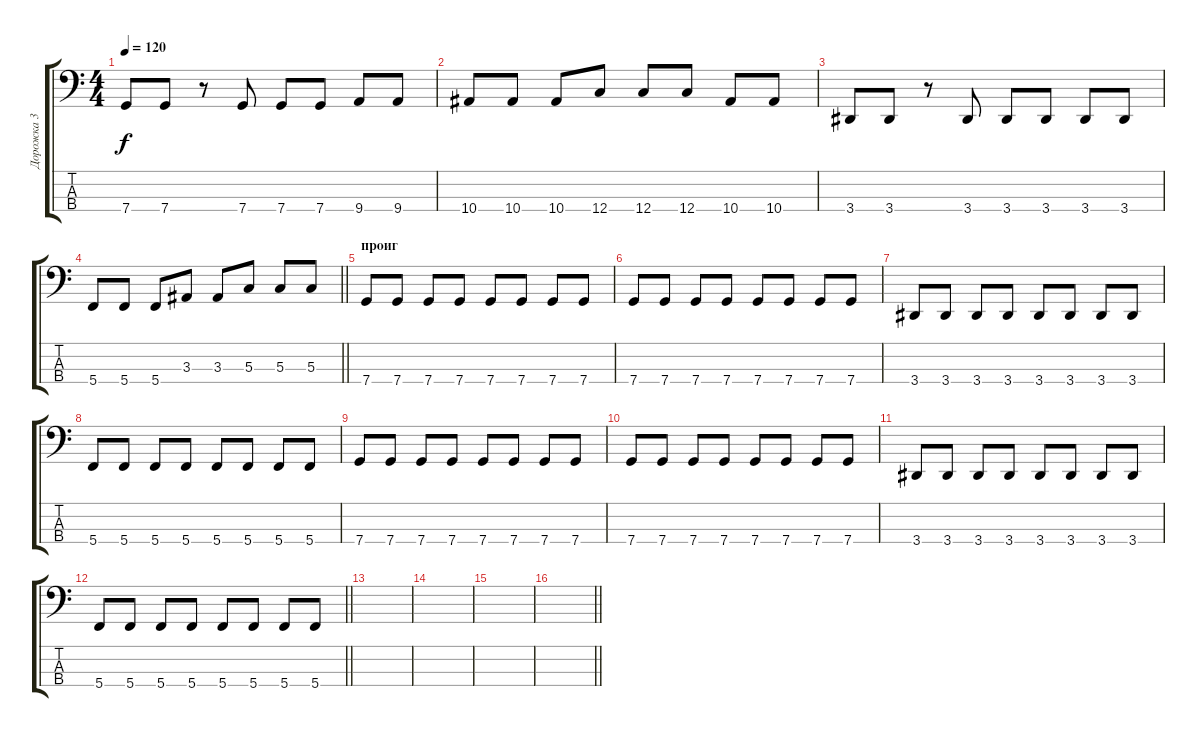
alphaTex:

\track ("Дорожка 3" "Дорожка 3") {instrument electricbassfinger}
\staff {score tabs}
\tuning (F2 C2 G1 C1) {hide}
\ts (4 4)
\tempo 120
\clef f4
\ks c
7.4.8{dy f} 7.4.8 r.8 7.4.8 7.4.8 7.4.8 9.4.8 9.4.8 |
10.4.8 10.4.8 10.4.8 12.4.8 12.4.8 12.4.8 10.4.8 10.4.8 |
3.4.8 3.4.8 r.8 3.4.8 3.4.8 3.4.8 3.4.8 3.4.8 |
\barLineRight lightlight
5.4.8 5.4.8 5.4.8 3.3.8 3.3.8 5.3.8 5.3.8 5.3.8 |
\section ("" "проиг")
7.4.8 7.4.8 7.4.8 7.4.8 7.4.8 7.4.8 7.4.8 7.4.8 |
7.4.8 7.4.8 7.4.8 7.4.8 7.4.8 7.4.8 7.4.8 7.4.8 |
3.4.8 3.4.8 3.4.8 3.4.8 3.4.8 3.4.8 3.4.8 3.4.8 |
5.4.8 5.4.8 5.4.8 5.4.8 5.4.8 5.4.8 5.4.8 5.4.8 |
7.4.8 7.4.8 7.4.8 7.4.8 7.4.8 7.4.8 7.4.8 7.4.8 |
7.4.8 7.4.8 7.4.8 7.4.8 7.4.8 7.4.8 7.4.8 7.4.8 |
3.4.8 3.4.8 3.4.8 3.4.8 3.4.8 3.4.8 3.4.8 3.4.8 |
\barLineRight lightlight
5.4.8 5.4.8 5.4.8 5.4.8 5.4.8 5.4.8 5.4.8 5.4.8 |
|
|
|
\barLineRight lightlight
